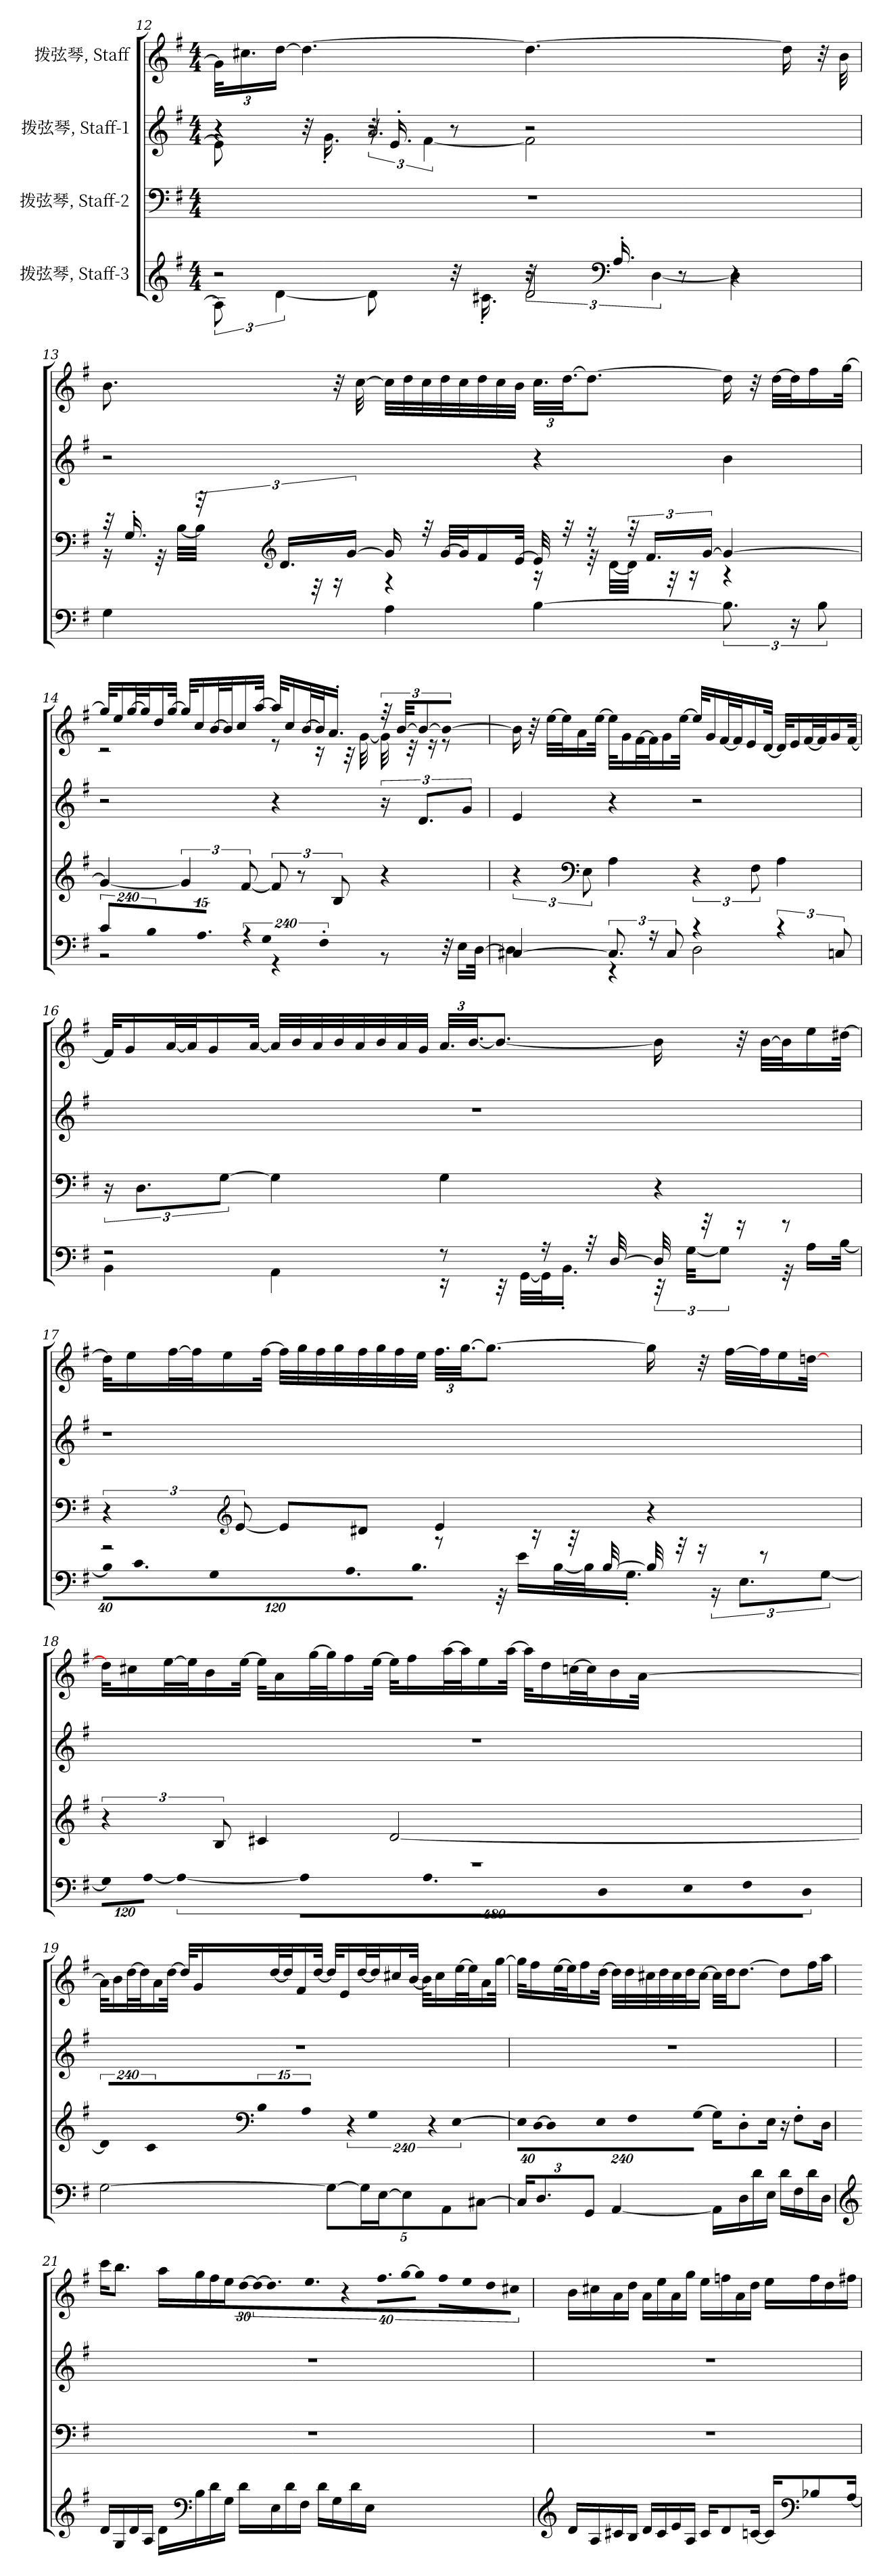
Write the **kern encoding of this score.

**kern	**kern	**kern	**kern
*part4	*part3	*part2	*part1
*staff4	*staff3	*staff2	*staff1
*I"拨弦琴, Staff-3	*I"拨弦琴, Staff-2	*I"拨弦琴, Staff-1	*I"拨弦琴, Staff
!!LO:LB:g=z
*clefG2	*clefF4	*clefG2	*clefG2
*k[f#]	*k[f#]	*k[f#]	*k[f#]
*M4/4	*M4/4	*M4/4	*M4/4
=12	=12	=12	=12
*^	*	*^	*
*	*^	*	*	*^	*
*	*	*	*	*	*	*	*Xbrackettup
2r	12A\]	2r	1r	4r	8e\]	4r	48g\KLL]
.	.	.	.	.	.	.	24.cc#X\
.	[6d\	.	.	.	.	.	[24dd\JJ
.	.	.	.	.	32r	.	4.dd\_
.	.	.	.	.	16.g'\	.	.
.	8d\]	.	.	2.a/	12r	32r	.
.	.	.	.	.	.	16.e'/	.
.	.	.	.	.	[6f#\	.	.
.	32r	.	.	.	.	8r	.
.	16.c#X'\	.	.	.	.	.	.
2d/	12r	32r	.	.	2f#\]	2r	4.dd\_
*clefF4	*	*	*	*	*	*	*
.	.	16.A'/	.	.	.	.	.
.	[6D\	.	.	.	.	.	.
.	.	8r	.	.	.	.	.
.	4D\]	4r	.	.	.	.	.
.	.	.	.	.	.	.	16dd\]
.	.	.	.	.	.	.	32r
.	.	.	.	.	.	.	32b\
*v	*v	*v	*	*v	*v	*v	*
!!LO:PB:g=z
=13	=13	=13	=13
*	*^	*	*
4G\	32r	16r	2r	8.b\
.	16.G'/	.	.	.
.	.	32r	.	.
.	.	[32B\LLL	.	.
.	48r	32B\JJJ]	.	.
*	*clefG2	*	*	*
.	24.d/LL	.	.	.
.	.	32r	.	.
.	.	16r	.	32r
.	[24g/JJ	.	.	.
.	.	.	.	[32cc\
4A\	16g/]	4r	.	32cc\LLL]
.	.	.	.	32dd\
.	32r	.	.	32cc\
.	[32g/LLL	.	.	32dd\
.	32g/J]	.	.	32cc\
.	16f#/	.	.	32dd\
.	.	.	.	32cc\
.	[32e/JJk	.	.	32b\JJJ
[4B\	32e/]	16r	4r	48.cc\LLL
.	32r	.	.	[48.dd\JJ
.	16r	32r	.	8.dd\J_
.	.	[32d\LLL	.	.
.	48r	32d\JJJ]	.	.
.	24.f#/LL	.	.	.
.	.	32r	.	.
.	.	16r	.	.
.	[24g/JJ	.	.	.
12.B\]	4g/_	4r	4b\	16dd\]
.	.	.	.	32r
.	.	.	.	[32dd\LLL
24r	.	.	.	32dd\J]
.	.	.	.	16ff#\
12B\	.	.	.	.
.	.	.	.	[32gg\JJk
*	*v	*v	*	*
!!LO:LB:g=z
=14	=14	=14	=14
!LO:N:vis=8	!	!	!
*^	*	*	*^
960%137c/L	2r	4g/_	2r	32gg/KLL]	2r
.	.	.	.	16ee/	.
.	.	.	.	[32gg/L	.
.	.	.	.	32gg/J]	.
!LO:N:vis=8	!	!	!	!	!
960%137B/	.	.	.	.	.
.	.	.	.	16dd/	.
.	.	.	.	[32gg/JJk	.
.	.	6g/]	.	32gg/KLL]	.
.	.	.	.	16cc/	.
1920ryy	.	.	.	.	.
!LO:N:vis=4.	!	!	!	!	!
640%137A/J	.	.	.	.	.
.	.	.	.	[32b/L	.
.	.	.	.	32b/J]	.
.	.	.	.	16cc/	.
.	.	[12f#/	.	.	.
.	.	.	.	[32aa/JJk	.
!LO:N:vis=16	!	!	!	!	!
1920%137r	4r	12f#/]	4r	32aa/KLL]	8r
.	.	.	.	16cc/	.
!LO:N:vis=4	!	!	!	!	!
640%183G/	.	.	.	.	.
.	.	12r	.	.	.
.	.	.	.	[32b/L	.
.	.	.	.	32b/J]	16r
.	.	.	.	16.a'/JJ	.
.	.	12B/	.	.	.
.	.	.	.	.	32r
.	.	.	.	.	[32g\
*	*	*	*	*brackettup	*
.	8r	4r	24r	48r	32g\]
.	.	.	.	[48b/KKL	.
.	.	.	.	.	32r
.	.	.	12.d/L	12b/_	.
.	.	.	.	.	16r
!LO:N:vis=8	!	!	!	!	!
960%137F#'/	.	.	.	.	.
.	32r	.	.	8b/J_	8r
.	16E\LL	.	.	.	.
.	.	.	12g/J	.	.
.	[32D\JJk	.	.	.	.
*	*	*	*	*v	*v
!!LO:LB:g=z
=15	=15	=15	=15	=15
[4C#X/	4D\]	6r	4e/	16b\]
.	.	.	.	32r
.	.	.	.	[32ee\LLL
.	.	.	.	32ee\J]
.	.	.	.	16a\
*	*	*clefF4	*	*
.	.	12E\	.	.
.	.	.	.	[32ee\JJk
12.C#/]	4r	4A\	4r	32ee\KLL]
.	.	.	.	16g\
.	.	.	.	[32f#\L
24r	.	.	.	32f#\J]
.	.	.	.	16g\
12C#/	.	.	.	.
.	.	.	.	[32ee\JJk
4r	2D\	6r	2r	32ee/KLL]
.	.	.	.	16g/
.	.	.	.	[32f#/L
.	.	.	.	32f#/J]
.	.	.	.	16e/
.	.	12F#\	.	.
.	.	.	.	[32d/JJk
6r	.	4A\	.	32d/KLL]
.	.	.	.	16e/
.	.	.	.	[32f#/L
.	.	.	.	32f#/J]
.	.	.	.	16g/
12Cn/	.	.	.	.
.	.	.	.	[32f#/JJk
!!LO:PB:g=z
=16	=16	=16	=16	=16
2r	4BB\	24r	1r	32f#/KLL]
.	.	.	.	16g/
.	.	12.D\L	.	.
.	.	.	.	[32a/L
.	.	.	.	32a/J]
.	.	.	.	16g/
.	.	[12G\J	.	.
.	.	.	.	[32a/JJk
.	4AA\	4G\]	.	32a/LLL]
.	.	.	.	32b/
.	.	.	.	32a/
.	.	.	.	32b/
.	.	.	.	32a/
.	.	.	.	32b/
.	.	.	.	32a/
.	.	.	.	32g/JJJ
*	*	*	*	*Xbrackettup
8r	16r	4G\	.	48.a/LLL
.	.	.	.	[48.b/JJ
.	32r	.	.	8.b/J_
.	[32GG\LLL	.	.	.
16r	32GG\J]	.	.	.
.	16.BB'\JJ	.	.	.
32r	.	.	.	.
[32D/	.	.	.	.
32D/]	48r	4r	.	16b\]
.	[48G\KKL	.	.	.
32r	.	.	.	.
.	12G\J]	.	.	.
16r	.	.	.	32r
.	.	.	.	[32b\LLL
8r	32r	.	.	32b\J]
.	16A\LL	.	.	16ee\
.	[32B\JJk	.	.	[32dd#X\JJk
!!LO:LB:g=z
=17	=17	=17	=17	=17
*	*Xbrackettup	*	*	*
!	!LO:N:vis=32	!	!	!
2r	640%23B\KLL]	6r	1r	32dd#\KLL]
.	.	.	.	16ee\
!	!LO:N:vis=16.	!	!	!
.	960%103c\J	.	.	.
.	.	.	.	[32ff#\L
.	.	.	.	32ff#\J]
!	!LO:N:vis=8	!	!	!
.	960%137G\	.	.	.
.	.	.	.	16ee\
*	*	*clefG2	*	*
.	.	[12e/	.	.
.	.	.	.	[32ff#\JJk
.	.	8e/L]	.	32ff#\LLL]
.	.	.	.	32gg\
!	!LO:N:vis=16.	!	!	!
.	960%103A\L	.	.	.
.	.	.	.	32ff#\
.	.	.	.	32gg\
.	.	8d#X/J	.	32ff#\
!	!LO:N:vis=16.	!	!	!
.	960%103B\JJ	.	.	.
.	.	.	.	32gg\
.	.	.	.	32ff#\
.	.	.	.	32ee\JJJ
8r	.	4e/	.	48.ff#\LLL
.	32r	.	.	.
.	.	.	.	[48.gg\JJ
.	16e\LL	.	.	.
.	.	.	.	8.gg\J_
.	[32B\L	.	.	.
16r	.	.	.	.
.	32B\J]	.	.	.
.	16.G'\JJ	.	.	.
32r	.	.	.	.
[32B/	.	.	.	.
32B/]	.	4r	.	16gg\]
*	*brackettup	*	*	*
.	24r	.	.	.
32r	.	.	.	.
.	12.E\L	.	.	.
16r	.	.	.	32r
.	.	.	.	[32ff#\LLL
8r	.	.	.	32ff#\J]
.	.	.	.	16ee\
.	[12G\J	.	.	.
.	.	.	.	[32ddn\JJk
1920ryy	.	1920ryy	1920ryy	1920ryy
!!LO:LB:g=z
=18	=18	=18	=18	=18
!	!LO:N:vis=16	!	!	!
1r	1920%107G\LL]	6r	1r	32dd\KLL]
.	.	.	.	16cc#X\
!	!LO:N:vis=16	!	!	!
.	[1920%107A\JJ	.	.	.
.	.	.	.	[32ee\L
!	!LO:N:vis=4	!	!	!
.	1920%427A\_	.	.	.
.	.	.	.	32ee\J]
.	.	.	.	16b\
.	.	12B/	.	.
.	.	.	.	[32ee\JJk
.	.	4c#X/	.	32ee\KLL]
.	.	.	.	16a\
!	!LO:N:vis=16	!	!	!
.	1920%107A\KL]	.	.	.
.	.	.	.	[32gg\L
.	.	.	.	32gg\J]
.	9.A\	.	.	.
.	.	.	.	16ff#\
.	.	.	.	[32ee\JJk
.	.	[2d/	.	32ee\KLL]
.	.	.	.	16ff#\
!	!LO:N:vis=8	!	!	!
.	640%71D\	.	.	.
.	.	.	.	[32aa\L
.	.	.	.	32aa\J]
.	.	.	.	16ee\
!	!LO:N:vis=8	!	!	!
.	640%71E\	.	.	.
.	.	.	.	[32aa\JJk
.	.	.	.	32aa\KLL]
!	!LO:N:vis=8	!	!	!
.	640%71F#\	.	.	.
.	.	.	.	16dd\
.	.	.	.	[32ccn\L
.	.	.	.	32cc\J]
!	!LO:N:vis=8	!	!	!
.	640%71D\J	.	.	.
.	.	.	.	16b\
.	.	.	.	[32a\JJk
*v	*v	*	*	*
!!LO:PB:g=z
=19	=19	=19	=19
!	!LO:N:vis=8	!	!
[2G\	960%137d/L]	1r	32a\KLL]
.	.	.	16b\
.	.	.	[32dd\L
.	.	.	32dd\J]
!	!LO:N:vis=8	!	!
.	960%137c/	.	.
.	.	.	16a\
.	.	.	[32dd\JJk
.	.	.	32dd/KLL]
.	.	.	16g/
.	1920ryy	.	.
*	*clefF4	*	*
!	!LO:N:vis=8	!	!
.	960%137B/	.	.
.	.	.	[32dd/L
.	.	.	32dd/J]
.	.	.	16f#/
!	!LO:N:vis=16	!	!
.	1920%137A/Jk	.	.
.	.	.	[32dd/JJk
*Xbrackettup	*	*	*
!	!LO:N:vis=16	!	!
10G\L_	1920%137r	.	32dd/KLL]
.	.	.	16e/
!	!LO:N:vis=4	!	!
.	640%183G\	.	.
.	.	.	[32dd/L
20G\L]	.	.	.
.	.	.	32dd/J]
[20E\J	.	.	.
.	.	.	16cc#X/
10E\]	.	.	.
.	.	.	[32b/JJk
.	.	.	32b\KLL]
.	.	.	16cc#\
10AA\	.	.	.
.	.	.	[32ee\L
!	!LO:N:vis=16	!	!
.	1920%137r	.	.
.	.	.	32ee\J]
[10C#X\J	.	.	.
.	.	.	16a\
!	!LO:N:vis=16	!	!
.	[1920%137E\	.	.
.	.	.	[32gg\JJk
!!LO:LB:g=z
=20	=20	=20	=20
*	*Xbrackettup	*	*
!	!LO:N:vis=32	!	!
24C#/KL]	640%23E\LLL]	1r	32gg\KLL]
.	.	.	16ff#\
!	!LO:N:vis=32	!	!
.	[640%23D\JJ	.	.
12.D/	.	.	.
!	!LO:N:vis=8	!	!
.	960%137D\]	.	.
.	.	.	[32ee\L
.	.	.	32ee\J]
.	.	.	16ff#\
12GG/J	.	.	.
!	!LO:N:vis=16	!	!
.	1920%137E\K	.	.
.	.	.	[32dd\JJk
[4AA/	.	.	32dd\LLL]
*	*	*	*MM95
.	.	.	32dd\
!	!LO:N:vis=8	!	!
.	960%137F#\	.	.
.	.	.	32cc#X\
.	.	.	32dd\
.	.	.	32cc#\
.	.	.	32dd\J
!	!LO:N:vis=16	!	!
.	[1920%137G\Jk	.	.
*	*	*	*MM76
.	.	.	[16cc#\JJ
16AA\LL]	16G\KL]	.	32cc#\LLL]
.	.	.	32dd\JJ
16D\	8D'\	.	[8.dd\J
16d\	.	.	.
16E\JJ	16E\Jk	.	.
16d\LL	16r	.	8dd\L]
16F#\	8F#'\L	.	.
16d\	.	.	16ff#\L
16D\JJ	16D\Jk	.	16aa\JJ
!!LO:LB:g=z
=21	=21	=21	=21
*clefG2	*	*	*
16d/LL	1r	1r	16ccc\KL
16G/	.	.	8.bb\J
16d/	.	.	.
16A/JJ	.	.	.
16d\LL	.	.	16aa\LL
*clefF4	*	*	*
16B\	.	.	16gg\
16d\	.	.	16ff#\
16G\JJ	.	.	16ee\
*	*	*	*brackettup
!	!	!	!LO:N:vis=256%9
16d\LL	.	.	[960%17dd\KL
!	!	!	!LO:N:vis=32
.	.	.	640%23dd\_
!	!	!	!LO:N:vis=256.
.	.	.	1920%17dd\LL]
!	!	!	!LO:N:vis=256.
16E\	.	.	1920%17ee\JJJJJ
!	!	!	!LO:N:vis=128
.	.	.	1920%17r
!	!	!	!LO:N:vis=256.
.	.	.	1920%17ff#\KKLLL
!	!	!	!LO:N:vis=32
.	.	.	[640%23gg\JJ
16d\	.	.	8gg\J]
16F#\JJ	.	.	.
16d\LL	.	.	16ff#\LL
16G\	.	.	16ee\
16d\	.	.	16dd\
16E\JJ	.	.	16cc#X\JJ
!!LO:PB:g=z
=22	=22	=22	=22
*clefG2	*	*	*
16d/LL	1r	1r	16b\LL
16A/	.	.	16cc#X\
16c#X/	.	.	16a\
16B/JJ	.	.	16dd\JJ
16d/LL	.	.	16a\LL
16c#/	.	.	16ee\
16e/	.	.	16a\
16A/JJ	.	.	16gg\JJ
16c#/KL	.	.	16ee\LL
8d/	.	.	16ffn\
.	.	.	16a\
[16cn/Jk	.	.	16dd\JJ
16c/KL]	.	.	16ee\LL
*clefF4	*	*	*
8B-X/	.	.	16ff\
.	.	.	16dd\
[16A/Jk	.	.	16ff#X\JJ
=	=	=	=
*-	*-	*-	*-
